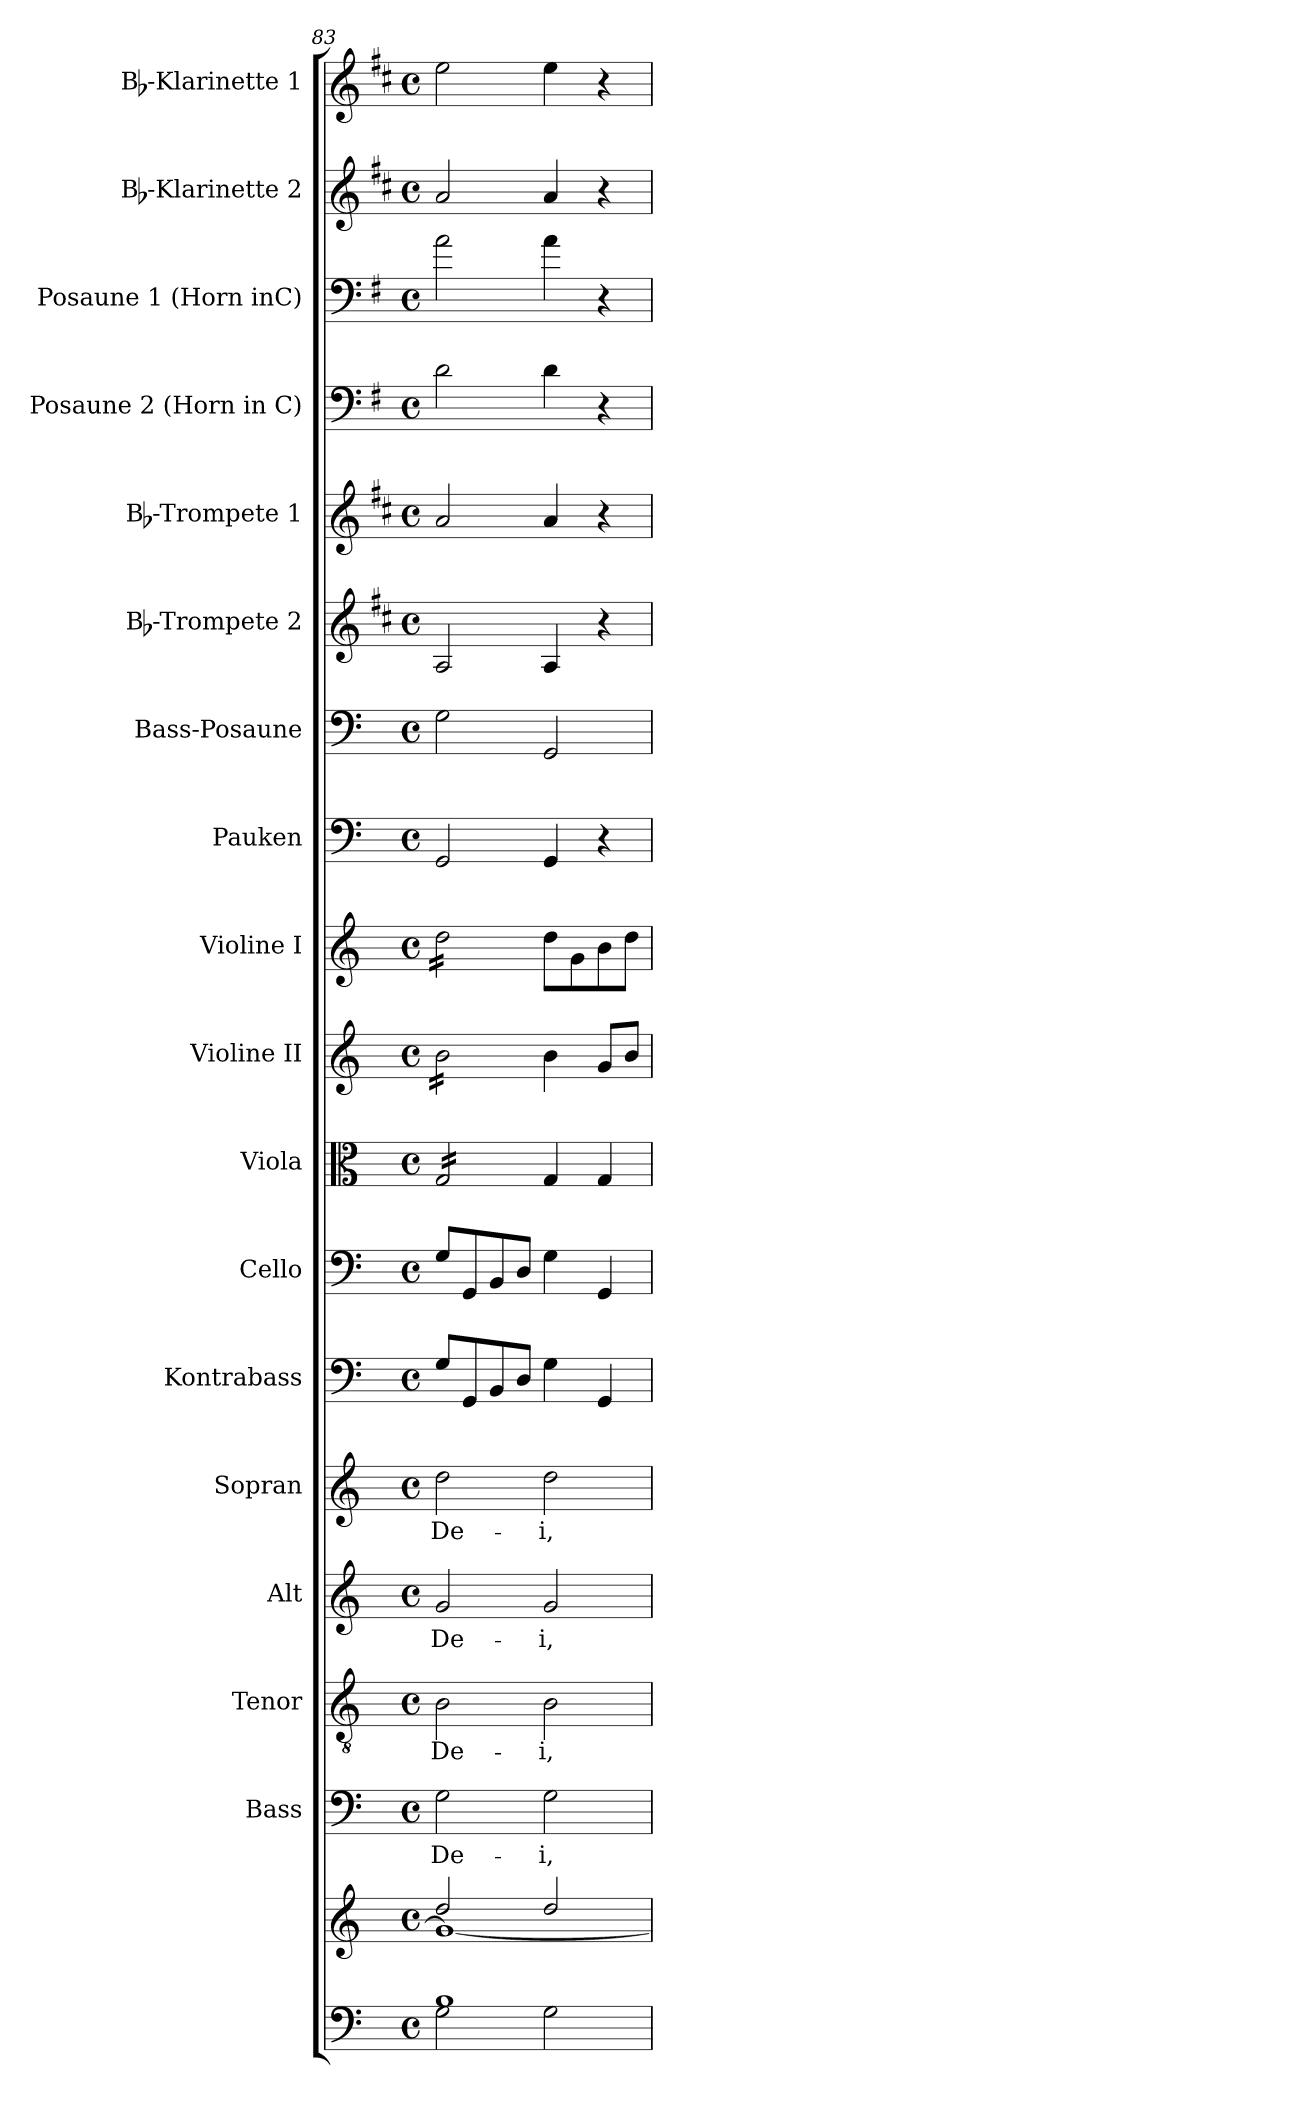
**kern	**kern	**kern	**text	**kern	**text	**kern	**text	**kern	**text	**kern	**kern	**kern	**kern	**kern	**kern	**kern	**kern	**kern	**kern	**kern	**kern	**kern
*part18	*part18	*part17	*part17	*part16	*part16	*part15	*part15	*part14	*part14	*part13	*part12	*part11	*part10	*part9	*part8	*part7	*part6	*part5	*part4	*part3	*part2	*part1
*staff19	*staff18	*staff17	*staff17	*staff16	*staff16	*staff15	*staff15	*staff14	*staff14	*staff13	*staff12	*staff11	*staff10	*staff9	*staff8	*staff7	*staff6	*staff5	*staff4	*staff3	*staff2	*staff1
*	*	*I"Bass	*	*I"Tenor	*	*I"Alt	*	*I"Sopran	*	*I"Kontrabass	*I"Cello	*I"Viola	*I"Violine II	*I"Violine I	*I"Pauken	*I"Bass-Posaune	*I"Bb-Trompete 2	*I"Bb-Trompete 1	*I"Posaune 2 (Horn in C)	*I"Posaune 1 (Horn inC)	*I"Bb-Klarinette 2	*I"Bb-Klarinette 1
*	*	*I'B.	*	*I'T.	*	*I'A.	*	*I'S.	*	*I'Kb.	*	*I'Vla.	*I'Vl. II	*I'Vl. I	*I'Pk.	*I'B-Pos.	*I'Bb Trp. 2	*I'Bb Trp. 1	*I'Pos. 2	*I'Pos. 1	*I'Bb Kl. 2	*I'Bb Kl. 1
!!LO:PB:g=z
*clefF4	*clefG2	*clefF4	*	*clefGv2	*	*clefG2	*	*clefG2	*	*clefF4	*clefF4	*clefC3	*clefG2	*clefG2	*clefF4	*clefF4	*clefG2	*clefG2	*clefF4	*clefF4	*clefG2	*clefG2
*	*	*	*	*	*	*	*	*	*	*ITrd7c12	*	*	*	*	*	*	*ITrd1c2	*ITrd1c2	*ITrd4c7	*ITrd4c7	*ITrd1c2	*ITrd1c2
*k[]	*k[]	*k[]	*	*k[]	*	*k[]	*	*k[]	*	*k[]	*k[]	*k[]	*k[]	*k[]	*k[]	*k[]	*k[]	*k[]	*k[]	*k[]	*k[]	*k[]
*C:	*C:	*C:	*	*C:	*	*C:	*	*C:	*	*C:	*C:	*C:	*C:	*C:	*C:	*C:	*C:	*C:	*C:	*C:	*C:	*C:
*M4/4	*M4/4	*M4/4	*	*M4/4	*	*M4/4	*	*M4/4	*	*M4/4	*M4/4	*M4/4	*M4/4	*M4/4	*M4/4	*M4/4	*M4/4	*M4/4	*M4/4	*M4/4	*M4/4	*M4/4
*met(c)	*met(c)	*met(c)	*	*met(c)	*	*met(c)	*	*met(c)	*	*met(c)	*met(c)	*met(c)	*met(c)	*met(c)	*met(c)	*met(c)	*met(c)	*met(c)	*met(c)	*met(c)	*met(c)	*met(c)
=83	=83	=83	=83	=83	=83	=83	=83	=83	=83	=83	=83	=83	=83	=83	=83	=83	=83	=83	=83	=83	=83	=83
*^	*^	*	*	*	*	*	*	*	*	*	*	*	*	*	*	*	*	*	*	*	*	*
!	!	!	!	!	!LO:LY:b	!	!LO:LY:b	!	!LO:LY:b	!	!LO:LY:b	!	!	!	!	!	!	!	!	!	!	!	!	!
*	*	*	*	*	*	*	*	*	*	*	*	*	*	*tremolo	*	*	*	*	*	*	*	*	*	*
*	*	*	*	*	*	*	*	*	*	*	*	*	*	*	*tremolo	*	*	*	*	*	*	*	*	*
*	*	*	*	*	*	*	*	*	*	*	*	*	*	*	*	*tremolo	*	*	*	*	*	*	*	*
1B	2G\	2dd/	1g_	2G\	De-	2B\	De-	2g/	De-	2dd\	De-	8GG/L	8G/L	16G/LL	16b\LL	16dd\LL	2GG/	2G\	2G/	2g/	2G\	2d\	2g/	2dd\
.	.	.	.	.	.	.	.	.	.	.	.	.	.	16G/	16b\	16dd\	.	.	.	.	.	.	.	.
.	.	.	.	.	.	.	.	.	.	.	.	8GGG/	8GG/	16G/	16b\	16dd\	.	.	.	.	.	.	.	.
.	.	.	.	.	.	.	.	.	.	.	.	.	.	16G/	16b\	16dd\	.	.	.	.	.	.	.	.
.	.	.	.	.	.	.	.	.	.	.	.	8BBB/	8BB/	16G/	16b\	16dd\	.	.	.	.	.	.	.	.
.	.	.	.	.	.	.	.	.	.	.	.	.	.	16G/	16b\	16dd\	.	.	.	.	.	.	.	.
.	.	.	.	.	.	.	.	.	.	.	.	8DD/J	8D/J	16G/	16b\	16dd\	.	.	.	.	.	.	.	.
.	.	.	.	.	.	.	.	.	.	.	.	.	.	16G/JJ	16b\JJ	16dd\JJ	.	.	.	.	.	.	.	.
*	*	*	*	*	*	*	*	*	*	*	*	*	*	*	*	*Xtremolo	*	*	*	*	*	*	*	*
*	*	*	*	*	*	*	*	*	*	*	*	*	*	*	*Xtremolo	*	*	*	*	*	*	*	*	*
*	*	*	*	*	*	*	*	*	*	*	*	*	*	*Xtremolo	*	*	*	*	*	*	*	*	*	*
!	!	!	!	!	!LO:LY:b	!	!LO:LY:b	!	!LO:LY:b	!	!LO:LY:b	!	!	!	!	!	!	!	!	!	!	!	!	!
.	2G\	2dd/	.	2G\	-i,	2B\	-i,	2g/	-i,	2dd\	-i,	4GG\	4G\	4G/	4b\	8dd\L	4GG/	2GG/	4G/	4g/	4G\	4d\	4g/	4dd\
.	.	.	.	.	.	.	.	.	.	.	.	.	.	.	.	8g\	.	.	.	.	.	.	.	.
.	.	.	.	.	.	.	.	.	.	.	.	4GGG/	4GG/	4G/	8g/L	8b\	4r	.	4r	4r	4r	4r	4r	4r
.	.	.	.	.	.	.	.	.	.	.	.	.	.	.	8b/J	8dd\J	.	.	.	.	.	.	.	.
*v	*v	*	*	*	*	*	*	*	*	*	*	*	*	*	*	*	*	*	*	*	*	*	*	*
*	*v	*v	*	*	*	*	*	*	*	*	*	*	*	*	*	*	*	*	*	*	*	*	*
=	=	=	=	=	=	=	=	=	=	=	=	=	=	=	=	=	=	=	=	=	=	=
*-	*-	*-	*-	*-	*-	*-	*-	*-	*-	*-	*-	*-	*-	*-	*-	*-	*-	*-	*-	*-	*-	*-
